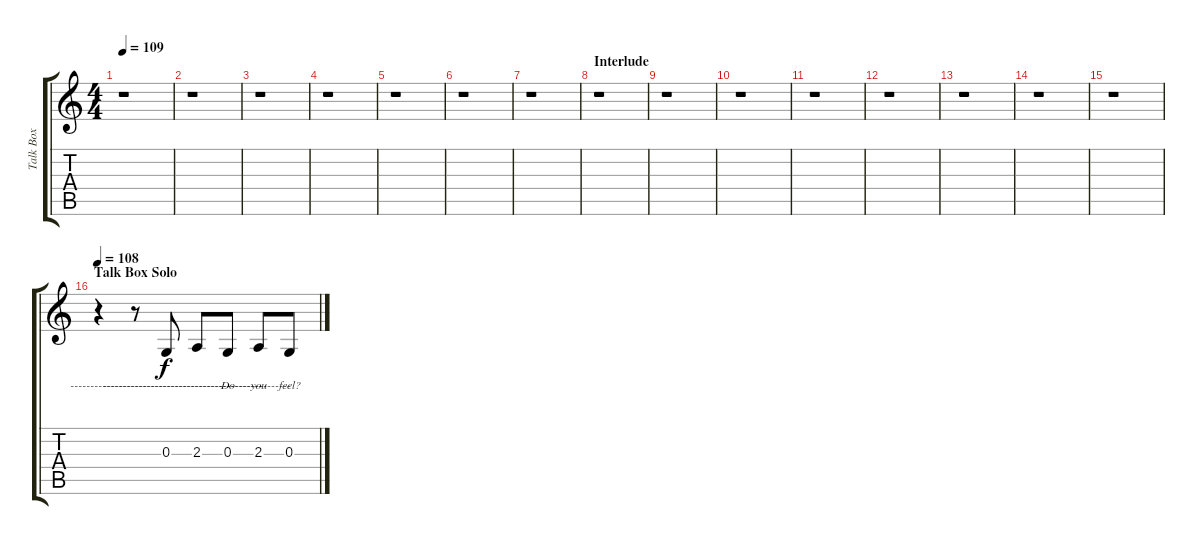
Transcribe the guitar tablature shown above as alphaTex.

\track ("Talk Box" "Talk Box") {instrument lead2sawtooth}
\staff {score tabs}
\tuning (E4 B3 G3 D3 A2 E2) {hide}
\ts (4 4)
\tempo 109
\clef g2
\ks c
r.1{dy f} |
r.1 |
r.1 |
r.1 |
r.1 |
r.1 |
r.1 |
\section ("" "Interlude")
r.1 |
r.1 |
r.1 |
r.1 |
r.1 |
r.1 |
r.1 |
r.1 |
\section ("" "Talk Box Solo")
\tempo 108
r.4 r.8 0.3.8{lyrics (0 "------------------------------------------------") lyrics (1 "") lyrics (2 "") lyrics (3 "") lyrics (4 "")} 2.3.8{lyrics (0 "-----------------------------------------------") lyrics (1 "") lyrics (2 "") lyrics (3 "") lyrics (4 "")} 0.3.8{lyrics (0 "Do") lyrics (1 "") lyrics (2 "") lyrics (3 "") lyrics (4 "")} 2.3.8{lyrics (0 "you") lyrics (1 "") lyrics (2 "") lyrics (3 "") lyrics (4 "")} 0.3.8{lyrics (0 "feel?") lyrics (1 "") lyrics (2 "") lyrics (3 "") lyrics (4 "")}
